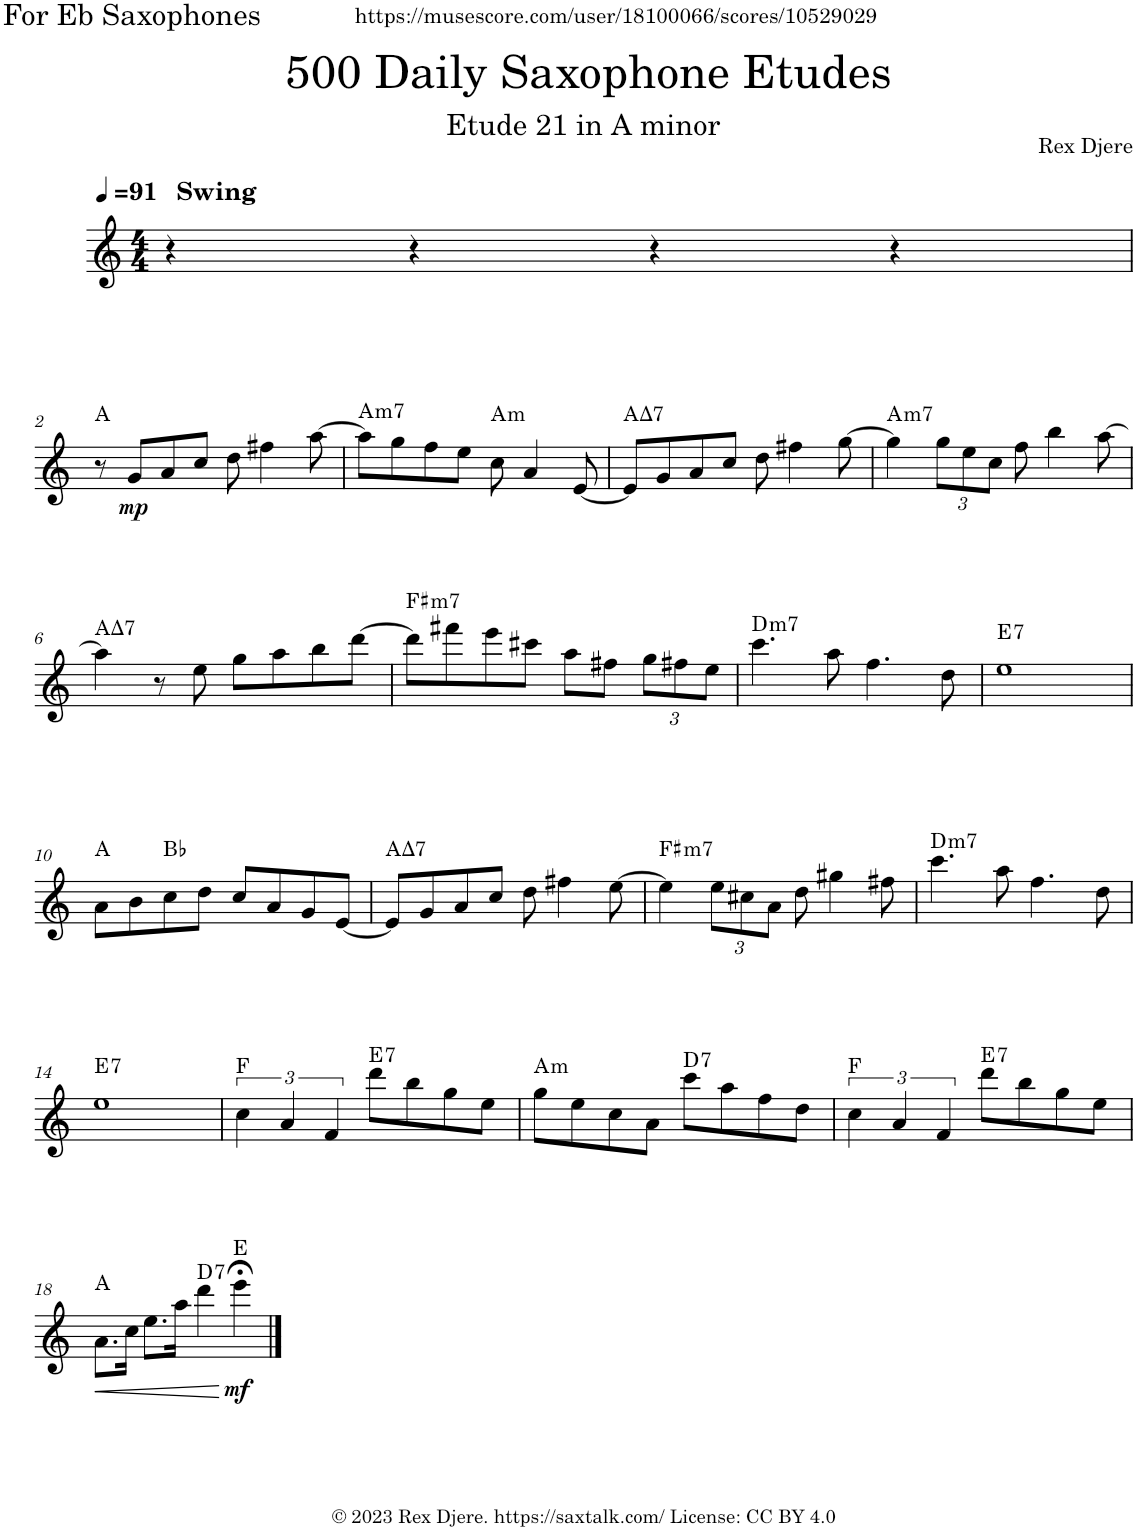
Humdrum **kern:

**kern	**dynam	**harte
*part1	*part1	*part1
*staff1	*staff1	*
*I"Alto Saxophone	*	*
*I'A. Sax.	*	*
*clefG2	*	*
*Trd5c9	*	*
*k[]	*	*
*M4/4	*	*
*MM91	*	*
=1	=1	=1
!LO:TX:a:B:t=Swing	!	!
4r	.	.
4r	.	.
4r	.	.
4r	.	.
!!LO:LB:g=z
=2	=2	=2
8r	.	A:maj
!	!LO:DY:b	!
8g/L	mp	.
8a/	.	.
8cc/J	.	.
8dd\	.	.
4ff#X\	.	.
[8aa\	.	.
=3	=3	=3
!	!	!LO:H:kt=m7
8aa\L]	.	A:min7
8gg\	.	.
8ff\	.	.
8ee\J	.	.
!	!	!LO:H:kt=m
8cc\	.	A:min
4a/	.	.
[8e/	.	.
=4	=4	=4
!	!	!LO:H:kt=7
8e/L]	.	A:maj7
8g/	.	.
8a/	.	.
8cc/J	.	.
8dd\	.	.
4ff#X\	.	.
[8gg\	.	.
=5	=5	=5
!	!	!LO:H:kt=m7
4gg\]	.	A:min7
*Xbrackettup	*	*
12gg\L	.	.
12ee\	.	.
12cc\J	.	.
8ff\	.	.
4bb\	.	.
[8aa\	.	.
!!LO:LB:g=z
=6	=6	=6
!	!	!LO:H:kt=7
4aa\]	.	A:maj7
8r	.	.
8ee\	.	.
8gg\L	.	.
8aa\	.	.
8bb\	.	.
[8ddd\J	.	.
=7	=7	=7
!	!	!LO:H:kt=m7
8ddd\L]	.	F#:min7
8fff#X\	.	.
8eee\	.	.
8ccc#X\J	.	.
8aa\L	.	.
8ff#X\J	.	.
12gg\L	.	.
12ff#X\	.	.
12ee\J	.	.
=8	=8	=8
!	!	!LO:H:kt=m7
4.ccc\	.	D:min7
8aa\	.	.
4.ff\	.	.
8dd\	.	.
=9	=9	=9
!	!	!LO:H:kt=7
1ee	.	E:7
!!LO:LB:g=z
=10	=10	=10
8a\L	.	A:maj
8b\	.	.
8cc\	.	Bb:maj
8dd\J	.	.
8cc/L	.	.
8a/	.	.
8g/	.	.
[8e/J	.	.
=11	=11	=11
!	!	!LO:H:kt=7
8e/L]	.	A:maj7
8g/	.	.
8a/	.	.
8cc/J	.	.
8dd\	.	.
4ff#X\	.	.
[8ee\	.	.
=12	=12	=12
!	!	!LO:H:kt=m7
4ee\]	.	F#:min7
12ee\L	.	.
12cc#X\	.	.
12a\J	.	.
8dd\	.	.
4gg#X\	.	.
8ff#X\	.	.
=13	=13	=13
!	!	!LO:H:kt=m7
4.ccc\	.	D:min7
8aa\	.	.
4.ff\	.	.
8dd\	.	.
!!LO:LB:g=z
=14	=14	=14
!	!	!LO:H:kt=7
1ee	.	E:7
=15	=15	=15
*brackettup	*	*
6cc\	.	F:maj
6a/	.	.
6f/	.	.
!	!	!LO:H:kt=7
8ddd\L	.	E:7
8bb\	.	.
8gg\	.	.
8ee\J	.	.
=16	=16	=16
!	!	!LO:H:kt=m
8gg\L	.	A:min
8ee\	.	.
8cc\	.	.
8a\J	.	.
!	!	!LO:H:kt=7
8ccc\L	.	D:7
8aa\	.	.
8ff\	.	.
8dd\J	.	.
=17	=17	=17
6cc\	.	F:maj
6a/	.	.
6f/	.	.
!	!	!LO:H:kt=7
8ddd\L	.	E:7
8bb\	.	.
8gg\	.	.
8ee\J	.	.
!!LO:LB:g=z
=18	=18	=18
!	!LO:HP:b	!
8.a\L	<	A:maj
16cc\Jk	.	.
8.ee\L	.	.
16aa\Jk	.	.
!	!	!LO:H:kt=7
4ddd\	.	D:7
!	!LO:DY:n=1:b	!
4eee;<\	[ mf	E:maj
==	==	==
*-	*-	*-
